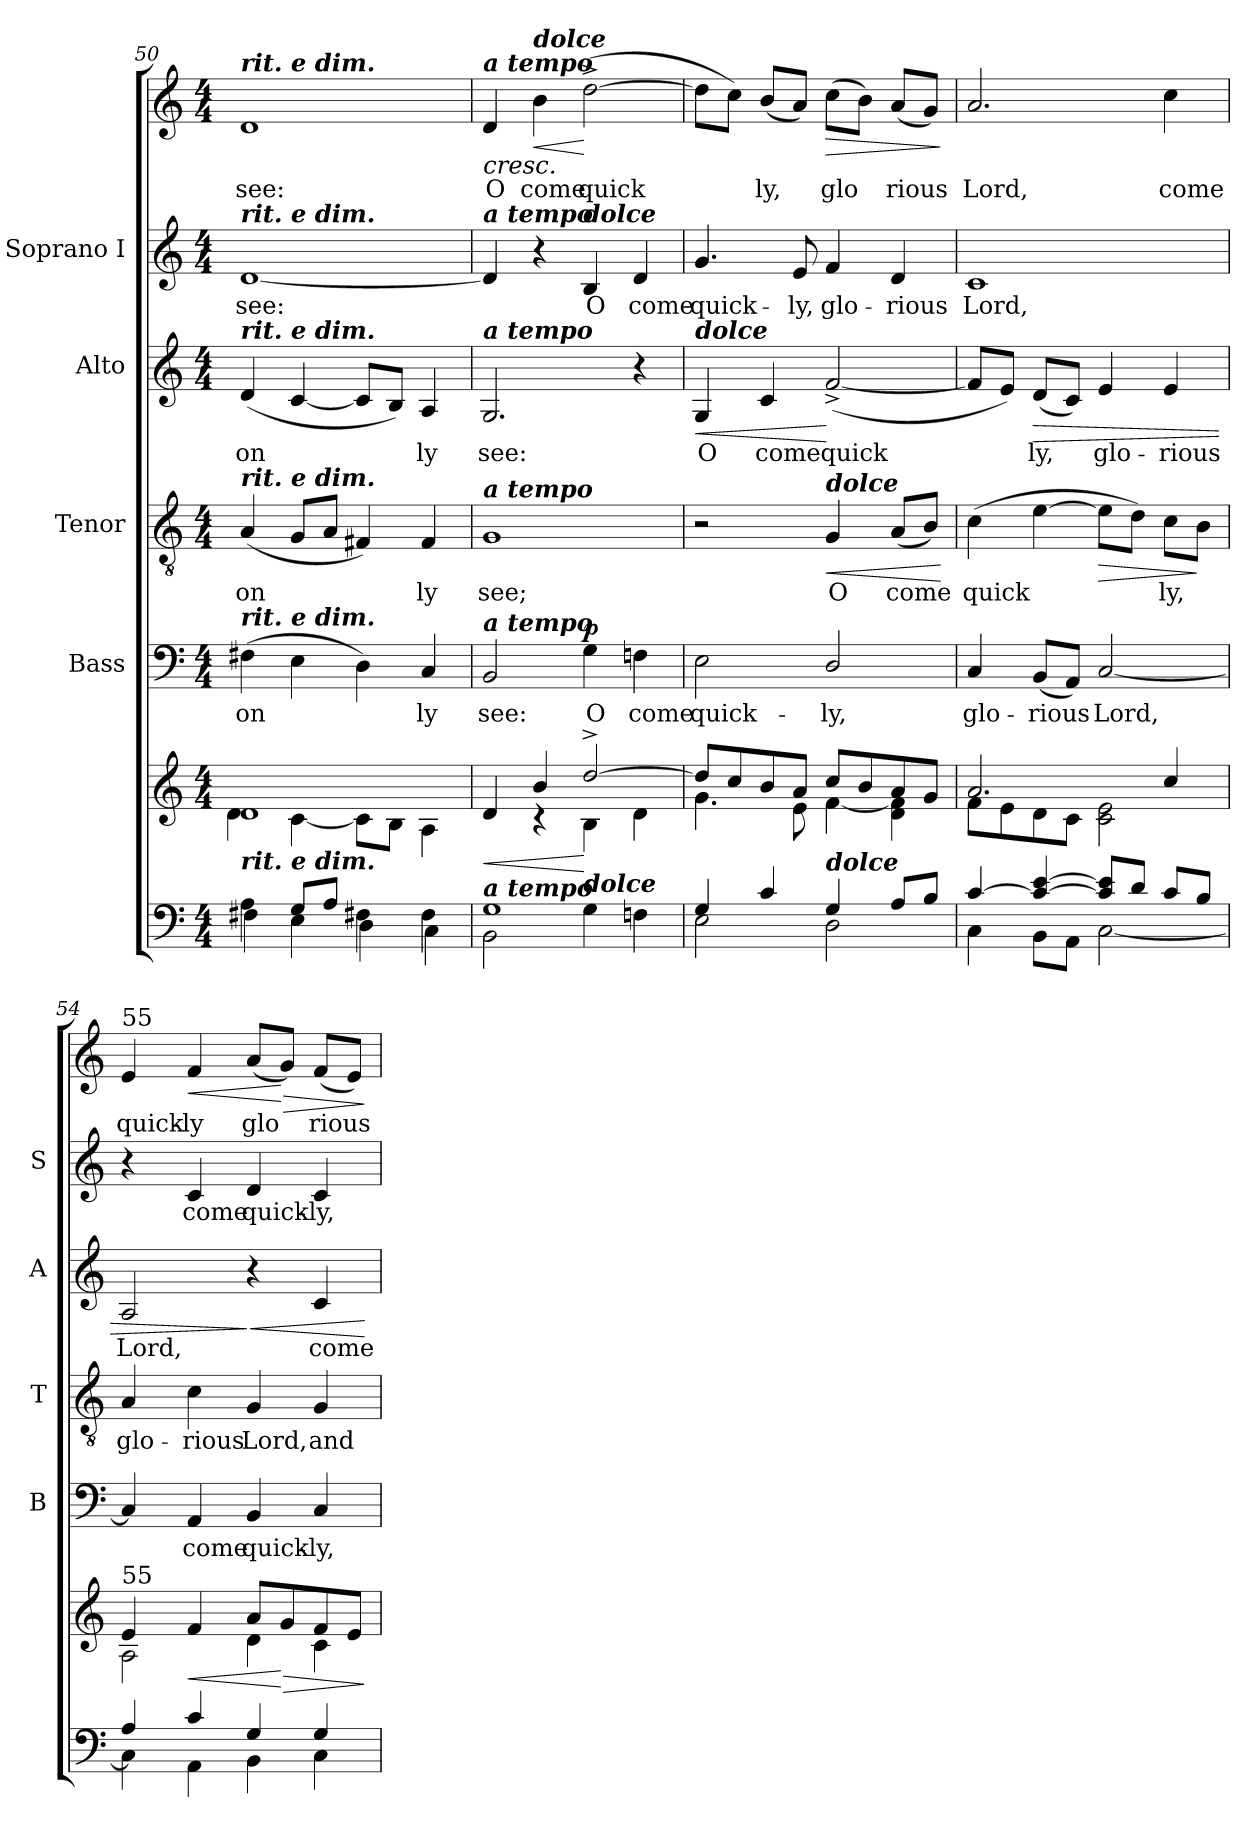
**kern	**kern	**dynam	**kern	**text	**dynam	**kern	**text	**dynam	**kern	**text	**dynam	**kern	**text	**kern	**text	**dynam
*part5	*part5	*part5	*part4	*part4	*part4	*part3	*part3	*part3	*part2	*part2	*part2	*part1	*part1	*part1	*part1	*part1
*staff7	*staff6	*staff6/7	*staff5	*staff5	*staff5	*staff4	*staff4	*staff4	*staff3	*staff3	*staff3	*staff2	*staff2	*staff1	*staff1	*staff1/2
*	*	*	*I"Bass	*	*	*I"Tenor	*	*	*I"Alto	*	*	*I"Soprano I	*	*	*	*
*	*	*	*I'B	*	*	*I'T	*	*	*I'A	*	*	*I'S	*	*	*	*
*clefF4	*clefG2	*	*clefF4	*	*	*clefGv2	*	*	*clefG2	*	*	*clefG2	*	*clefG2	*	*
*k[]	*k[]	*	*k[]	*	*	*k[]	*	*	*k[]	*	*	*k[]	*	*k[]	*	*
*C:	*C:	*	*C:	*	*	*C:	*	*	*C:	*	*	*C:	*	*C:	*	*
*M4/4	*M4/4	*	*M4/4	*	*	*M4/4	*	*	*M4/4	*	*	*M4/4	*	*M4/4	*	*
=50	=50	=50	=50	=50	=50	=50	=50	=50	=50	=50	=50	=50	=50	=50	=50	=50
*^	*^	*	*	*	*	*	*	*	*	*	*	*	*	*	*	*
!	!	!	!	!	!	!	!	!	!	!	!	!	!	!	!	!LO:TX:a:Bi:t=rit. e dim.	!	!
!	!	!	!	!	!	!	!	!	!	!	!	!	!	!LO:TX:a:Bi:t=rit. e dim.	!	!	!	!
!	!	!	!	!	!	!	!	!	!	!	!LO:TX:a:Bi:t=rit. e dim.	!	!	!	!	!	!	!
!	!	!	!	!	!	!	!	!LO:TX:a:Bi:t=rit. e dim.	!	!	!	!	!	!	!	!	!	!
!	!	!	!	!	!LO:TX:a:Bi:t=rit. e dim.	!	!	!	!	!	!	!	!	!	!	!	!	!
!LO:TX:a:Bi:t=rit. e dim.	!	!	!	!	!	!	!	!	!	!	!	!	!	!	!	!	!	!
!	!	!	!	!	!	!LO:LY:b	!	!	!LO:LY:b	!	!	!LO:LY:b	!	!	!LO:LY:b	!	!LO:LY:b	!
4A\	4F#X\	1d	4d\	.	(>4F#X\	on­	.	(<4A/	on­	.	(<4d/	on­	.	[1d	see:	1d	see:	.
8G/L	4E\	.	[<4c\	.	4E\	.	.	8G/L	.	.	[4c/	.	.	.	.	.	.	.
8A/J	.	.	.	.	.	.	.	8A/J	.	.	.	.	.	.	.	.	.	.
4F#X\	4D\	.	8c\L]	.	4D\)	.	.	4F#X/)	.	.	8c/L]	.	.	.	.	.	.	.
.	.	.	8B\J	.	.	.	.	.	.	.	8B/J)	.	.	.	.	.	.	.
!	!	!	!	!	!	!LO:LY:b	!	!	!LO:LY:b	!	!	!LO:LY:b	!	!	!	!	!	!
4F#\	4C\	.	4A\	.	4C/	ly	.	4F#/	ly	.	4A/	ly	.	.	.	.	.	.
!!LO:LB:g=z
=51	=51	=51	=51	=51	=51	=51	=51	=51	=51	=51	=51	=51	=51	=51	=51	=51	=51	=51
!	!	!	!	!	!	!	!	!	!	!	!	!	!	!	!	!LO:TX:a:Bi:t=a tempo	!	!
!	!	!	!	!	!	!	!	!	!	!	!	!	!	!LO:TX:a:Bi:t=a tempo	!	!	!	!
!	!	!	!	!	!	!	!	!	!	!	!LO:TX:a:Bi:t=a tempo	!	!	!	!	!	!	!
!	!	!	!	!	!	!	!	!LO:TX:a:Bi:t=a tempo	!	!	!	!	!	!	!	!	!	!
!	!	!	!	!	!LO:TX:a:Bi:t=a tempo	!	!	!	!	!	!	!	!	!	!	!	!	!
!LO:TX:a:Bi:t=a tempo	!	!	!	!	!	!	!	!	!	!	!	!	!	!	!	!	!	!
!	!	!	!	!LO:HP:b	!	!LO:LY:b	!	!	!LO:LY:b	!	!	!LO:LY:b	!	!	!	!	!LO:LY:b	!LO:HP:b
1G	2BB\	4d/	4ryy	<	2BB/	see:	.	1G	see;	.	2.G/	see:	.	4d/]	.	4d/	O	<
!	!	!	!	!	!	!	!	!	!	!	!	!	!	!	!	!LO:TX:a:Bi:t=dolce	!	!
!	!	!	!	!	!	!	!	!	!	!	!	!	!	!	!	!	!LO:LY:b	!LO:HP:b
.	.	4b/	4rc	.	.	.	.	.	.	.	.	.	.	4r	.	4b\	come	<
!	!	!	!	!	!	!	!	!	!	!	!	!	!	!LO:TX:a:Bi:t=dolce	!	!	!	!
!	!	!LO:TX:b:Bi:t=dolce	!	!	!	!	!	!	!	!	!	!	!	!	!	!	!	!
!	!	!	!	!	!	!LO:LY:b	!LO:DY:b	!	!	!	!	!	!	!	!LO:LY:b	!	!LO:LY:b	!
.	4G\	[>2dd^>/	4B\	[	4G\	O	p	.	.	.	.	.	.	4B/	O	(>[2dd^>\	quick­	[ [
!	!	!	!	!	!	!LO:LY:b	!	!	!	!	!	!	!	!	!LO:LY:b	!	!	!
.	4Fni\	.	4d\	.	4Fni\	come	.	.	.	.	4r	.	.	4d/	come	.	.	.
=52	=52	=52	=52	=52	=52	=52	=52	=52	=52	=52	=52	=52	=52	=52	=52	=52	=52	=52
!	!	!	!	!	!	!	!	!	!	!	!LO:TX:a:Bi:t=dolce	!	!	!	!	!	!	!
!	!	!	!	!	!	!LO:LY:b	!	!	!	!	!	!LO:LY:b	!LO:HP:b	!	!LO:LY:b	!	!	!
4G/	2E\	8dd/L]	4.g\	.	2E\	quick-	.	2r	.	.	4G/	O	<	4.g/	quick-	8dd\L]	.	.
.	.	8cc/	.	.	.	.	.	.	.	.	.	.	.	.	.	8cc\J)	.	.
!	!	!	!	!	!	!	!	!	!	!	!	!LO:LY:b	!	!	!	!	!LO:LY:b	!
4c/	.	8b/	.	.	.	.	.	.	.	.	4c/	come	.	.	.	(<8b/L	ly,	.
!	!	!	!	!	!	!	!	!	!	!	!	!	!	!	!LO:LY:b	!	!	!
.	.	8a/J	8e\	.	.	.	.	.	.	.	.	.	.	8e/	-ly,	8a/J)	.	.
!	!	!	!	!	!	!	!	!LO:TX:a:Bi:t=dolce	!	!	!	!	!	!	!	!	!	!
!LO:TX:a:Bi:t=dolce	!	!	!	!	!	!	!	!	!	!	!	!	!	!	!	!	!	!
!	!	!	!	!	!	!LO:LY:b	!	!	!LO:LY:b	!LO:HP:b	!	!LO:LY:b	!	!	!LO:LY:b	!	!LO:LY:b	!LO:HP:b
4G/	2D\	8cc/L	[<4f\	.	2D/	-ly,	.	4G/	O	<	(<[2f^</	quick­	[	4f/	glo-	(>8cc\L	glo­	>
.	.	8b/	.	.	.	.	.	.	.	.	.	.	.	.	.	8b\J)	.	.
!	!	!	!	!	!	!	!	!	!LO:LY:b	!	!	!	!	!	!LO:LY:b	!	!LO:LY:b	!
8A/L	.	8a/	4d\ 4f\]	.	.	.	.	(<8A/L	come	.	.	.	.	4d/	-rious	(<8a/L	rious	.
8B/J	.	8g/J	.	.	.	.	.	8B/J)	.	.	.	.	.	.	.	8g/J)	.	.
*v	*v	*	*	*	*	*	*	*	*	*	*	*	*	*	*	*	*	*
*	*v	*v	*	*	*	*	*	*	*	*	*	*	*	*	*	*	*
.	.	.	.	.	.	.	.	[	.	.	.	.	.	.	.	]
=53	=53	=53	=53	=53	=53	=53	=53	=53	=53	=53	=53	=53	=53	=53	=53	=53
*^	*^	*	*	*	*	*	*	*	*	*	*	*	*	*	*	*
!	!	!	!	!	!	!LO:LY:b	!	!	!LO:LY:b	!	!	!	!	!	!LO:LY:b	!	!LO:LY:b	!
[>4c/	4C\	2.a/	8f\L	.	4C/	glo-	.	(>4c\	quick­	.	8f/L]	.	.	1c	Lord,	2.a/	Lord,	.
.	.	.	8e\	.	.	.	.	.	.	.	8e/J)	.	.	.	.	.	.	.
!	!	!	!	!	!	!LO:LY:b	!	!	!	!	!	!LO:LY:b	!LO:HP:b	!	!	!	!	!
4c/_ [>4e/	8BB\L	.	8d\	.	(<8BB/L	-rious	.	[4e\	.	.	(<8d/L	ly,	>	.	.	.	.	.
.	8AA\J	.	8c\J	.	8AA/J)	.	.	.	.	.	8c/J)	.	.	.	.	.	.	.
!	!	!	!	!	!	!LO:LY:b	!	!	!	!LO:HP:b	!	!LO:LY:b	!	!	!	!	!	!
8c/] 8e/]L	[<2C\	.	2c\ 2e\	.	[2C/	Lord,	.	8e\L]	.	>	4e/	glo-	.	.	.	.	.	.
8d/J	.	.	.	.	.	.	.	8d\J)	.	.	.	.	.	.	.	.	.	.
!	!	!	!	!	!	!	!	!	!LO:LY:b	!	!	!LO:LY:b	!	!	!	!	!LO:LY:b	!
8c/L	.	4cc/	.	.	.	.	.	8c\L	ly,	.	4e/	-rious	.	.	.	4cc\	come	.
8B/J	.	.	.	.	.	.	.	8B\J	.	]	.	.	.	.	.	.	.	.
=54	=54	=54	=54	=54	=54	=54	=54	=54	=54	=54	=54	=54	=54	=54	=54	=54	=54	=54
!	!	!	!	!	!	!	!	!	!	!	!	!	!	!	!	!LO:TX:a:t=55	!	!
!	!	!LO:TX:a:t=55	!	!	!	!	!	!	!	!	!	!	!	!	!	!	!	!
!	!	!	!	!	!	!	!	!	!LO:LY:b	!	!	!LO:LY:b	!	!	!	!	!LO:LY:b	!
4A/	4C\]	4e/	2A\	.	4C/]	.	.	4A/	glo-	.	2A/	Lord,	.	4r	.	4e/	quick-	.
!	!	!	!	!LO:HP:b	!	!LO:LY:b	!	!	!LO:LY:b	!	!	!	!	!	!LO:LY:b	!	!LO:LY:b	!LO:HP:b
4c/	4AA\	4f/	.	<	4AA/	come	.	4c\	-rious	.	.	.	.	4c/	come	4f/	-ly	<
!	!	!	!	!	!	!LO:LY:b	!	!	!LO:LY:b	!	!	!	!LO:HP:n=1:b	!	!LO:LY:b	!	!LO:LY:b	!
4G/	4BB\	8a/L	4d\	.	4BB/	quick-	.	4G/	Lord,	.	4r	.	] <	4d/	quick-	(<8a/L	glo­	.
!	!	!	!	!LO:HP:n=1:b	!	!	!	!	!	!	!	!	!	!	!	!	!	!LO:HP:n=1:b
.	.	8g/	.	[ >	.	.	.	.	.	.	.	.	.	.	.	8g/J)	.	[ >
!	!	!	!	!	!	!LO:LY:b	!	!	!LO:LY:b	!	!	!LO:LY:b	!	!	!LO:LY:b	!	!LO:LY:b	!
4G/	4C\	8f/	4c\	.	4C/	-ly,	.	4G/	and	.	4c/	come	.	4c/	-ly,	(<8f/L	rious	.
.	.	8e/J	.	.	.	.	.	.	.	.	.	.	.	.	.	8e/J)	.	.
*v	*v	*	*	*	*	*	*	*	*	*	*	*	*	*	*	*	*	*
*	*v	*v	*	*	*	*	*	*	*	*	*	*	*	*	*	*	*
.	.	]	.	.	.	.	.	.	.	.	[	.	.	.	.	]
=	=	=	=	=	=	=	=	=	=	=	=	=	=	=	=	=
*-	*-	*-	*-	*-	*-	*-	*-	*-	*-	*-	*-	*-	*-	*-	*-	*-
